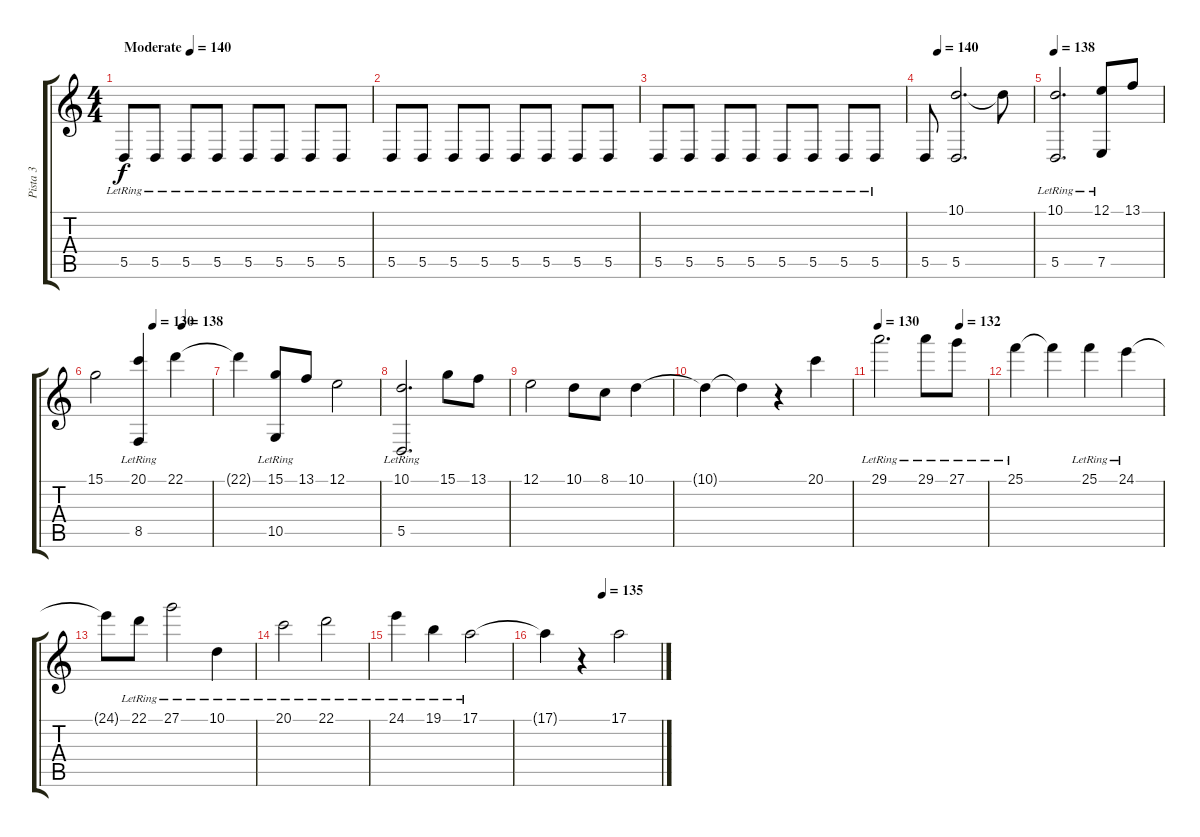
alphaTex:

\track ("Pista 3" "Pista 3") {instrument stringensemble1}
\staff {score tabs}
\tuning (E4 B3 G3 D3 A2 E2) {hide}
\ts (4 4)
\tempo (140 "Moderate")
\clef g2
\ks c
5.5{lr}.8{dy f volume 6 instrument stringensemble1} 5.5{lr}.8 5.5{lr}.8{volume 7} 5.5{lr}.8 5.5{lr}.8{volume 8} 5.5{lr}.8 5.5{lr}.8{volume 9} 5.5{lr}.8 |
5.5{lr}.8{volume 10} 5.5{lr}.8 5.5{lr}.8{volume 11} 5.5{lr}.8 5.5{lr}.8{volume 12} 5.5{lr}.8 5.5{lr}.8{volume 13} 5.5{lr}.8 |
5.5{lr}.8{volume 14} 5.5{lr}.8 5.5{lr}.8{volume 14} 5.5{lr}.8 5.5{lr}.8{volume 15} 5.5{lr}.8 5.5{lr}.8{volume 16} 5.5{lr}.8 |
\tempo (140 0.125)
5.5.8 (10.1 5.5).2{d} 10.1{t}.8 |
\tempo 138
(10.1 5.5{lr}).2{d} (12.1 7.5{lr}).8 13.1.8 |
\tempo (130 0.5)
\tempo (138 0.75)
15.1.2 (20.1 8.5{lr}).4 22.1.4 |
22.1{t}.4 (15.1 10.5{lr}).8 13.1.8 12.1.2 |
(10.1 5.5{lr}).2{d} 15.1.8 13.1.8 |
12.1.2 10.1.8 8.1.8 10.1.4 |
10.1{t}.4 10.1{t}.4 r.4 20.1.4 |
\tempo 130
\tempo (135 0.75)
\tempo (132 0.75)
29.1{lr}.2{d} 29.1{lr}.8 27.1{lr}.8 |
25.1{lr}.4 25.1{t}.4 25.1{lr}.4 24.1{lr}.4 |
24.1{t}.8 22.1{lr}.8 27.1{lr}.2 10.1{lr}.4 |
20.1{lr}.2 22.1{lr}.2 |
24.1{lr}.4 19.1{lr}.4 17.1{lr}.2 |
\tempo (135 0.5)
17.1{t}.4 r.4 17.1.2{volume 16}
